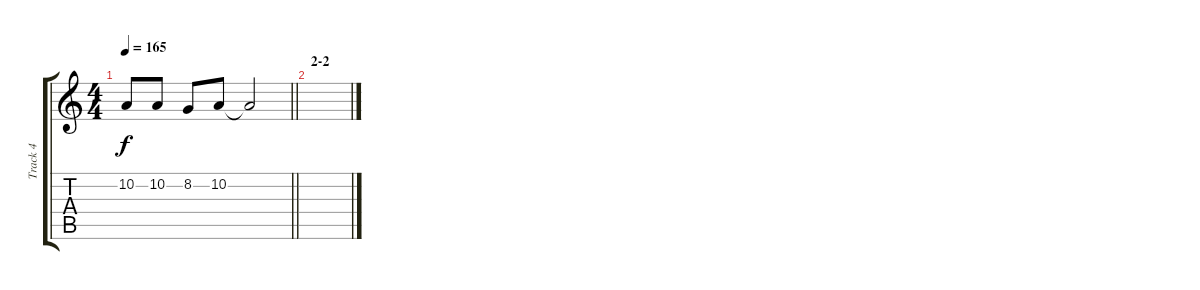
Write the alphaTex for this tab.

\track ("Track 4" "Track 4") {instrument violin}
\staff {score tabs}
\tuning (E4 B3 G3 D3 A2 E2) {hide}
\ts (4 4)
\tempo 165
\clef g2
\barLineRight lightlight
\ks c
10.2.8{dy f} 10.2.8 8.2.8 10.2.8 10.2{t}.2 |
\section ("" "2-2")
